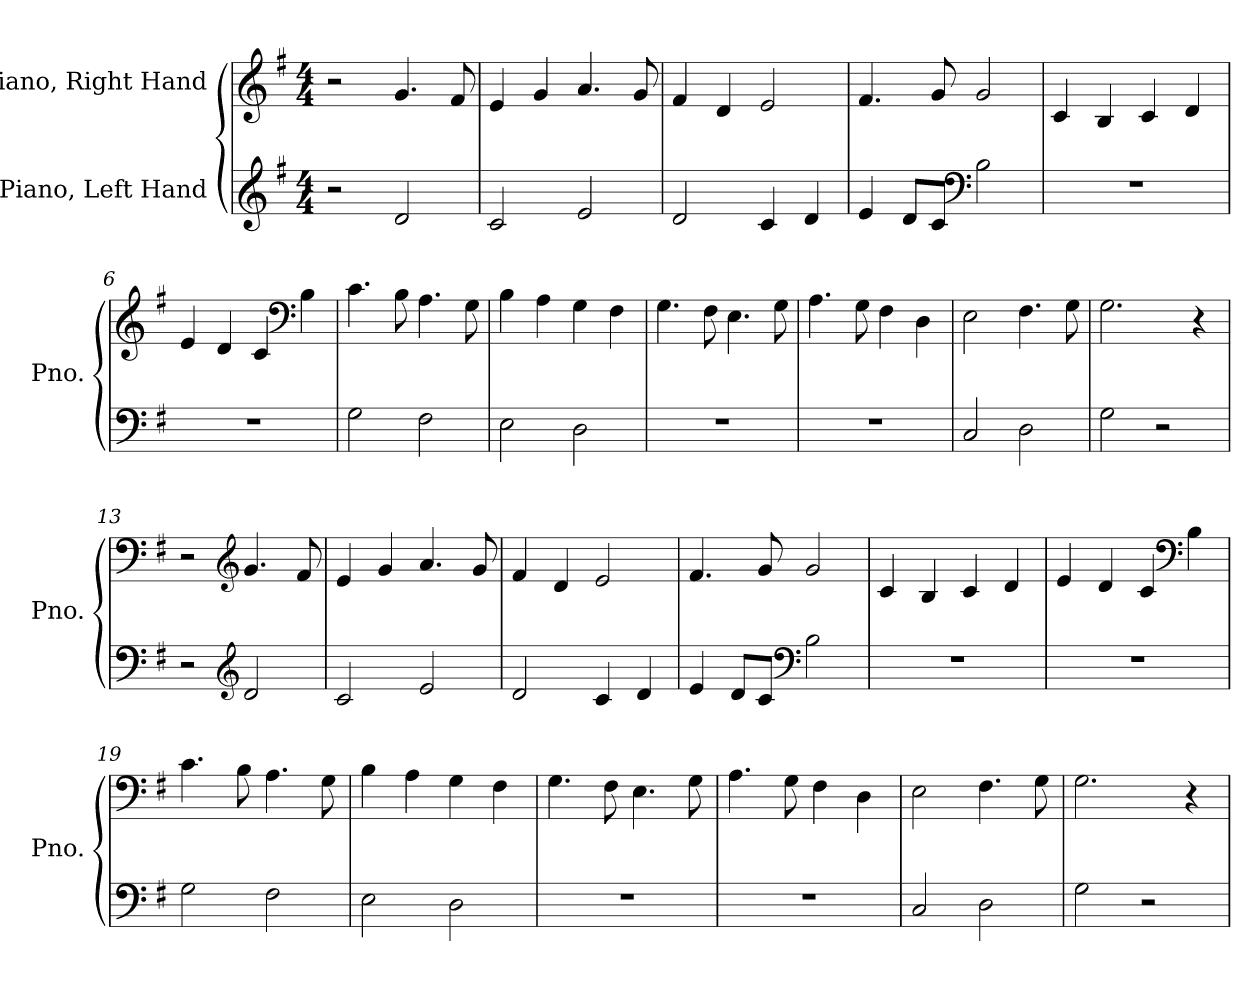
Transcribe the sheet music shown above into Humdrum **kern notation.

**kern	**kern
*part2	*part1
*staff2	*staff1
*I"Piano, Left Hand	*I"Piano, Right Hand
*I'Pno.	*I'Pno.
*clefG2	*clefG2
*k[f#]	*k[f#]
*M4/4	*M4/4
*MM100	*MM100
=1	=1
2r	2r
2d/	4.g/
.	8f#/
=2	=2
2c/	4e/
.	4g/
2e/	4.a/
.	8g/
=3	=3
2d/	4f#/
.	4d/
4c/	2e/
4d/	.
=4	=4
4e/	4.f#/
8d/L	.
8c/J	8g/
*clefF4	*
2B\	2g/
=5	=5
1r	4c/
.	4B/
.	4c/
.	4d/
=6	=6
1r	4e/
.	4d/
.	4c/
*	*clefF4
.	4B\
!!LO:LB:g=z
=7	=7
2G\	4.c\
.	8B\
2F#\	4.A\
.	8G\
=8	=8
2E\	4B\
.	4A\
2D\	4G\
.	4F#\
=9	=9
1r	4.G\
.	8F#\
.	4.E\
.	8G\
=10	=10
1r	4.A\
.	8G\
.	4F#\
.	4D\
=11	=11
2C/	2E\
2D\	4.F#\
.	8G\
=12	=12
2G\	2.G\
2r	.
.	4r
=13	=13
2r	2r
*clefG2	*clefG2
2d/	4.g/
.	8f#/
=14	=14
2c/	4e/
.	4g/
2e/	4.a/
.	8g/
!!LO:LB:g=z
=15	=15
2d/	4f#/
.	4d/
4c/	2e/
4d/	.
=16	=16
4e/	4.f#/
8d/L	.
8c/J	8g/
*clefF4	*
2B\	2g/
=17	=17
1r	4c/
.	4B/
.	4c/
.	4d/
=18	=18
1r	4e/
.	4d/
.	4c/
*	*clefF4
.	4B\
=19	=19
2G\	4.c\
.	8B\
2F#\	4.A\
.	8G\
=20	=20
2E\	4B\
.	4A\
2D\	4G\
.	4F#\
=21	=21
1r	4.G\
.	8F#\
.	4.E\
.	8G\
!!LO:LB:g=z
=22	=22
1r	4.A\
.	8G\
.	4F#\
.	4D\
=23	=23
2C/	2E\
2D\	4.F#\
.	8G\
=24	=24
2G\	2.G\
2r	.
.	4r
=	=
*-	*-
